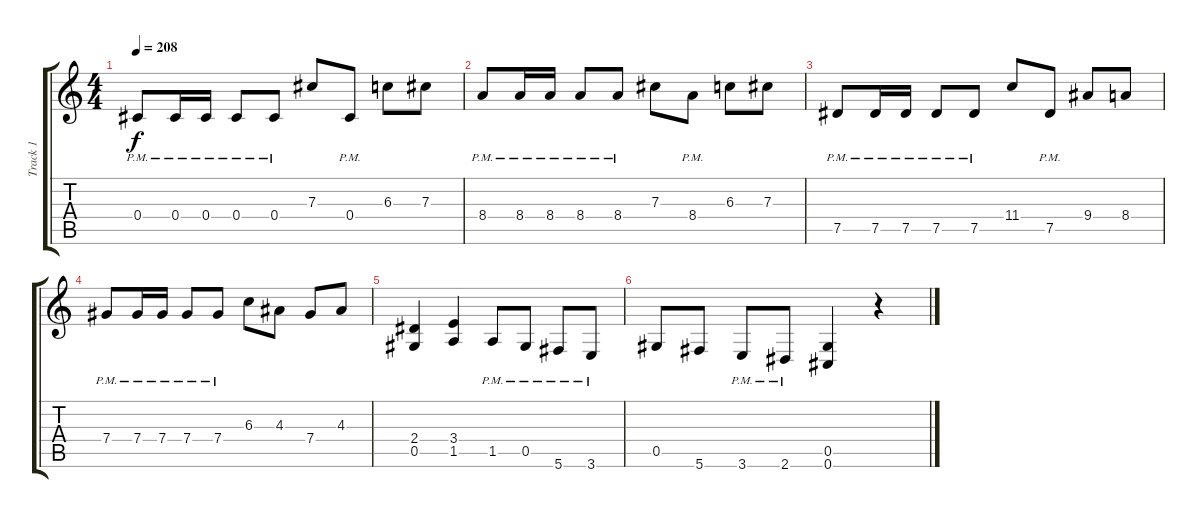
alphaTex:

\track ("Track 1" "Track 1") {instrument distortionguitar}
\staff {score tabs}
\tuning (Eb4 Bb3 Gb3 Db3 Ab2 Db2) {hide}
\ts (4 4)
\tempo 208
\clef g2
\ks c
0.4{pm}.8{dy f} 0.4{pm}.16 0.4{pm}.16 0.4{pm}.8 0.4{pm}.8 7.3.8 0.4{pm}.8 6.3.8 7.3.8 |
8.4{pm}.8 8.4{pm}.16 8.4{pm}.16 8.4{pm}.8 8.4{pm}.8 7.3.8 8.4{pm}.8 6.3.8 7.3.8 |
7.5{pm}.8 7.5{pm}.16 7.5{pm}.16 7.5{pm}.8 7.5{pm}.8 11.4.8 7.5{pm}.8 9.4.8 8.4.8 |
7.4{pm}.8 7.4{pm}.16 7.4{pm}.16 7.4{pm}.8 7.4{pm}.8 6.3.8 4.3.8 7.4.8 4.3.8 |
(2.4 0.5).4 (3.4 1.5).4 1.5{pm}.8 0.5{pm}.8 5.6{pm}.8 3.6{pm}.8 |
0.5.8 5.6.8 3.6{pm}.8 2.6{pm}.8 (0.5 0.6).4 r.4
